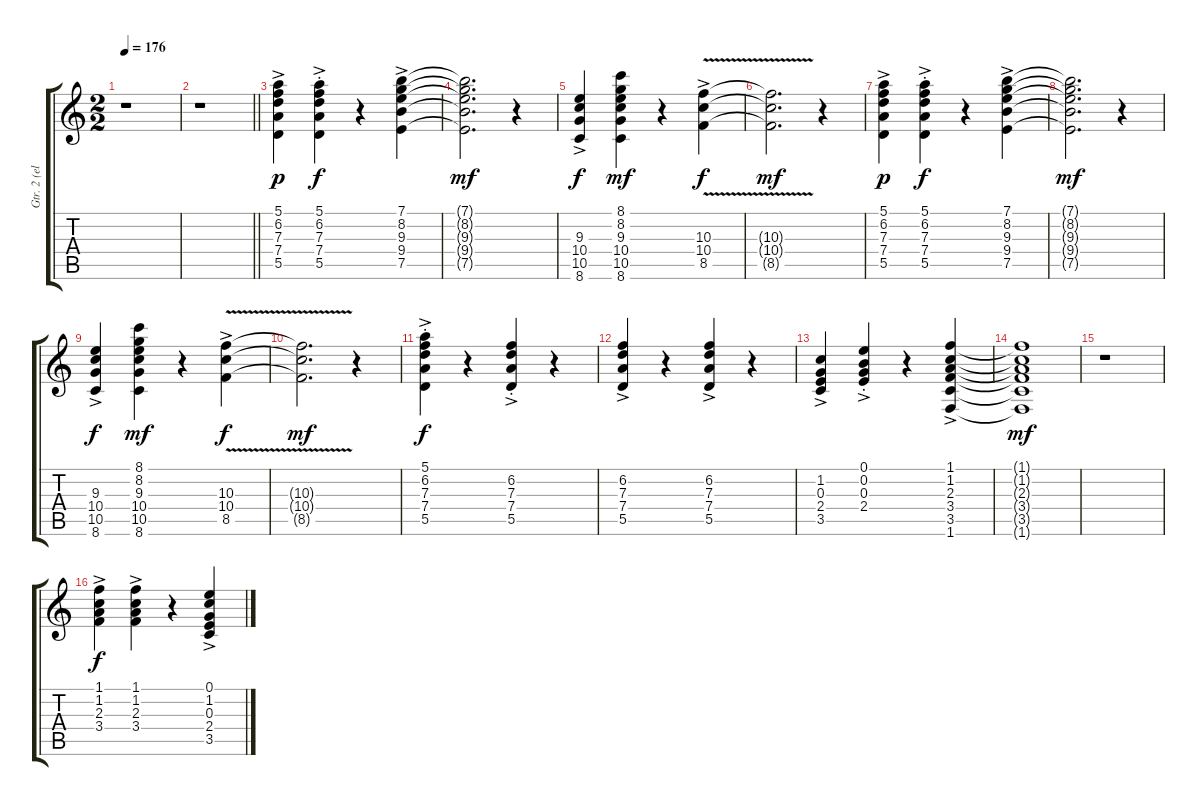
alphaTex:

\track ("Gtr. 2 (elec)" "Gtr. 2 (el") {instrument overdrivenguitar}
\staff {score tabs}
\tuning (E4 B3 G3 D3 A2 E2) {hide}
\ts (2 2)
\tempo 176
\clef g2
\ks c
r.1{dy mf} |
\barLineRight lightlight
r.1 |
(5.1 6.2{ac} 7.3{ac} 7.4{ac} 5.5{ac}).4{dy p} (5.1{ac st} 6.2{ac st} 7.3{ac st} 7.4{ac st} 5.5{ac st}).4{dy f} r.4 (7.1{ac} 8.2{ac} 9.3{ac} 9.4{ac} 7.5{ac}).4 |
(7.1{t} 8.2{t} 9.3{t} 9.4{t} 7.5{t}).2{d dy mf} r.4 |
(9.3{ac} 10.4{ac} 10.5{ac} 8.6{ac}).4{dy f} (8.1 8.2 9.3 10.4 10.5 8.6).4{dy mf} r.4 (10.3{v ac} 10.4{v ac} 8.5{v ac}).4{dy f} |
(10.3{v t} 10.4{v t} 8.5{v t}).2{d dy mf} r.4 |
(5.1 6.2{ac} 7.3{ac} 7.4{ac} 5.5{ac}).4{dy p} (5.1{ac st} 6.2{ac st} 7.3{ac st} 7.4{ac st} 5.5{ac st}).4{dy f} r.4 (7.1{ac} 8.2{ac} 9.3{ac} 9.4{ac} 7.5{ac}).4 |
(7.1{t} 8.2{t} 9.3{t} 9.4{t} 7.5{t}).2{d dy mf} r.4 |
(9.3{ac} 10.4{ac} 10.5{ac} 8.6{ac}).4{dy f} (8.1 8.2 9.3 10.4 10.5 8.6).4{dy mf} r.4 (10.3{v ac} 10.4{v ac} 8.5{v ac}).4{dy f} |
(10.3{v t} 10.4{v t} 8.5{v t}).2{d dy mf} r.4 |
(5.1{ac st} 6.2{ac st} 7.3{ac st} 7.4{ac st} 5.5{ac st}).4{dy f} r.4 (6.2{ac st} 7.3{ac st} 7.4{ac st} 5.5{ac st}).4 r.4 |
(6.2{ac} 7.3{ac} 7.4{ac} 5.5{ac}).4 r.4 (6.2{ac} 7.3{ac} 7.4{ac} 5.5{ac}).4 r.4 |
(1.2{ac} 0.3{ac} 2.4{ac} 3.5{ac}).4 (0.1{ac st} 0.2{ac st} 0.3{ac st} 2.4{ac st}).4 r.4 (1.1{ac} 1.2{ac} 2.3{ac} 3.4{ac} 3.5{ac} 1.6{ac}).4 |
(1.1{t} 1.2{t} 2.3{t} 3.4{t} 3.5{t} 1.6{t}).1{dy mf} |
r.1 |
(1.1{ac} 1.2{ac} 2.3{ac} 3.4{ac}).4{dy f} (1.1{ac} 1.2{ac} 2.3{ac} 3.4{ac}).4 r.4 (0.1{ac} 1.2{ac} 0.3{ac} 2.4{ac} 3.5{ac}).4
